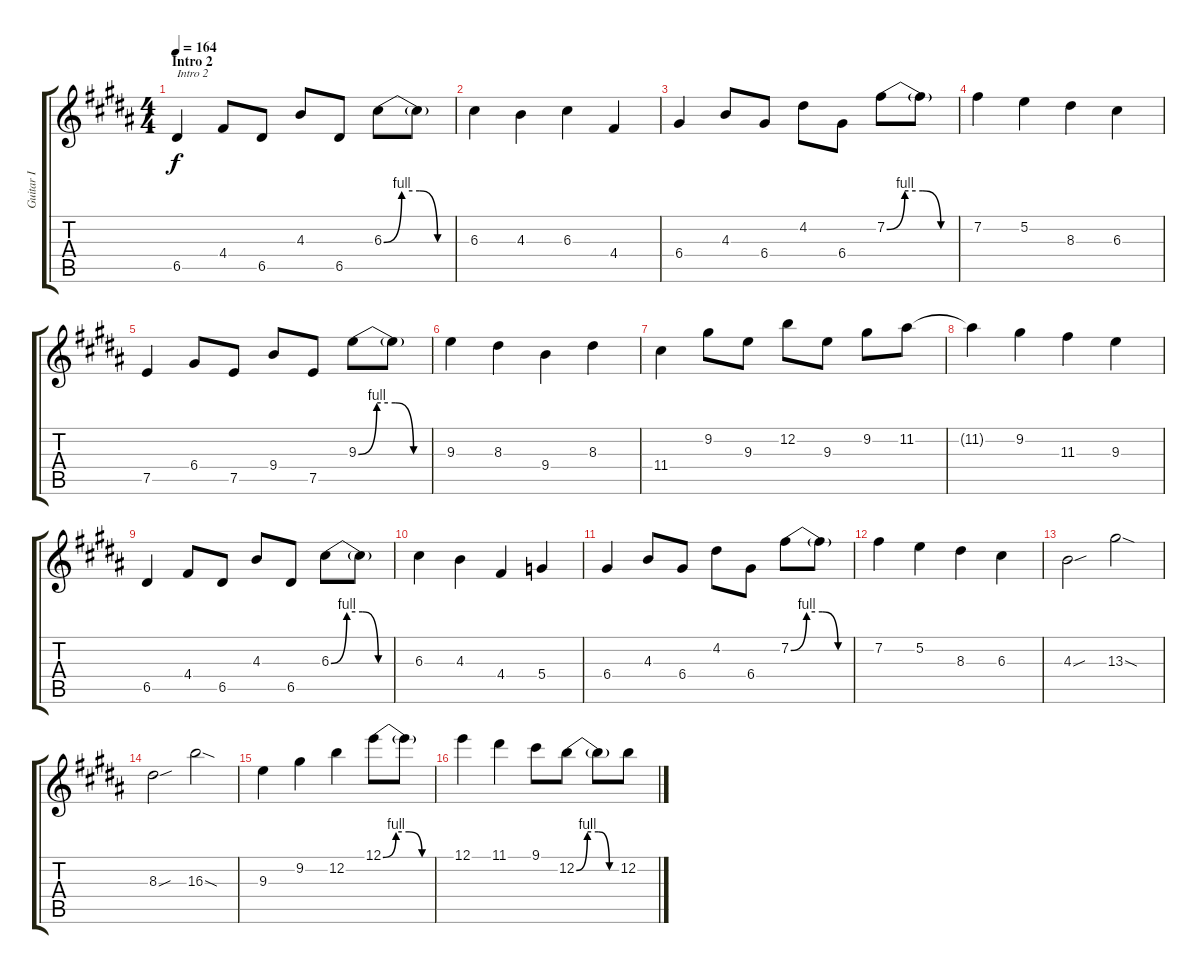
\track ("Guitar I" "Guitar I") {instrument overdrivenguitar}
\staff {score tabs}
\tuning (E4 B3 G3 D3 A2 E2) {hide}
\ts (4 4)
\section ("" "Intro 2")
\tempo 164
\clef g2
\ks b
6.5.4{txt "Intro 2" dy f} 4.4.8 6.5.8 4.3.8 6.5.8 6.3{be (custom 0 0 15 4 30 4 45 0 60 0)}.8 6.3{t}.8 |
6.3.4 4.3.4 6.3.4 4.4.4 |
6.4.4 4.3.8 6.4.8 4.2.8 6.4.8 7.2{be (custom 0 0 15 4 30 4 45 0 60 0)}.8 7.2{t}.8 |
7.2.4 5.2.4 8.3.4 6.3.4 |
7.5.4 6.4.8 7.5.8 9.4.8 7.5.8 9.3{be (custom 0 0 15 4 30 4 45 0 60 0)}.8 9.3{t}.8 |
9.3.4 8.3.4 9.4.4 8.3.4 |
11.4.4 9.2.8 9.3.8 12.2.8 9.3.8 9.2.8 11.2.8 |
11.2{t}.4 9.2.4 11.3.4 9.3.4 |
6.5.4 4.4.8 6.5.8 4.3.8 6.5.8 6.3{be (custom 0 0 15 4 30 4 45 0 60 0)}.8 6.3{t}.8 |
6.3.4 4.3.4 4.4.4 5.4.4 |
6.4.4 4.3.8 6.4.8 4.2.8 6.4.8 7.2{be (custom 0 0 15 4 30 4 45 0 60 0)}.8 7.2{t}.8 |
7.2.4 5.2.4 8.3.4 6.3.4 |
4.3{sou}.2 13.3{sod}.2 |
8.3{sou}.2 16.3{sod}.2 |
9.3.4 9.2.4 12.2.4 12.1{be (custom 0 0 15 4 30 4 45 0 60 0)}.8 12.1{t}.8 |
12.1.4 11.1.4 9.1.8 12.2{be (custom 0 0 15 4 30 4 45 0 60 0)}.8 12.2{t}.8 12.2.8
